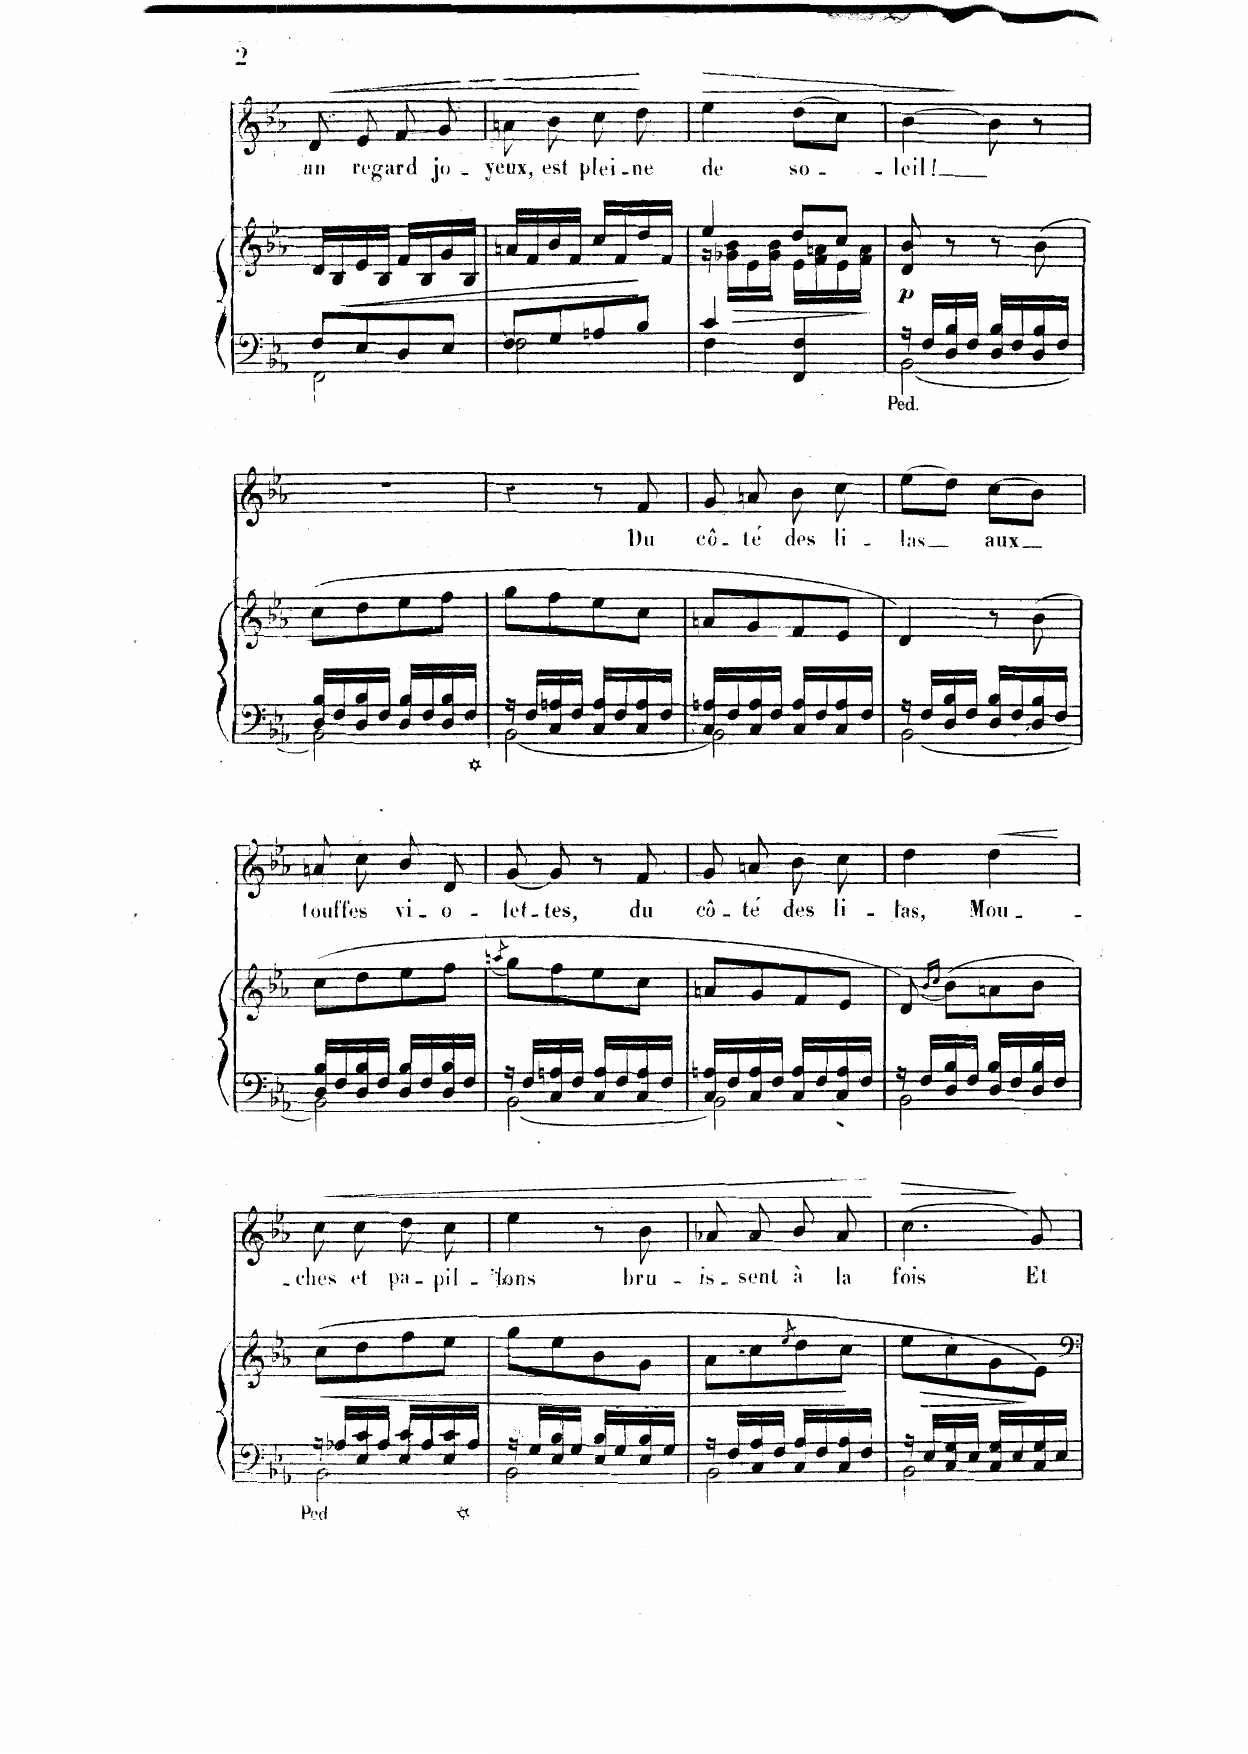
**kern	**kern	**dynam	**kern	**text	**dynam
*part2	*part2	*part2	*part1	*part1	*part1
*staff3	*staff2	*staff2/3	*staff1	*staff1	*staff1
*I"Piano	*	*	*I"Chant Voice	*	*
*I'Pno	*	*	*	*	*
*clefF4	*clefG2	*	*clefG2	*	*
*k[b-e-a-]	*k[b-e-a-]	*	*k[b-e-a-]	*	*
*M2/4	*M2/4	*	*M2/4	*	*
=17	=17	=17	=17	=17	=17
*^	*	*	*	*	*
8F/L	2FF\	16d/LL	.	8d/	un	.
!	!	!	!LO:HP:b	!	!	!
.	.	16B-/	<	.	.	.
!	!	!	!	!	!	!LO:HP:b
8E-/	.	16e-/	.	8e-/	re-	<
.	.	16B-/JJ	.	.	.	.
8D/	.	16f/LL	.	8f/	-gard	.
.	.	16B-/	.	.	.	.
8E-/J	.	16g/	.	8g/	jo-	.
.	.	16B-/JJ	.	.	.	.
=18	=18	=18	=18	=18	=18	=18
8F/L	2F\	16an/LL	.	8an\	-yeux,	.
.	.	16f/	.	.	.	.
8G/	.	16b-/	.	8b-\	est	.
.	.	16f/JJ	.	.	.	.
8An/	.	16cc/LL	.	8cc\	plei-	.
.	.	16f/	.	.	.	.
8B-/J	.	16dd/	[	8dd\	-ne	[
.	.	16f/JJ	.	.	.	.
=19	=19	=19	=19	=19	=19	=19
*	*	*^	*	*	*	*
!	!	!	!	!	!	!	!LO:HP:b
4c/	4F\	4ee-/	16r	.	4ee-\	de	>
!	!	!	!	!LO:HP:b	!	!	!
.	.	.	16g-X\ 16b-\LL	>	.	.	.
.	.	.	16e-\	.	.	.	.
.	.	.	16g-\ 16b-\JJ	.	.	.	.
4FF/ 4F/	4ryy	8dd/L	16e-\LL	.	(8dd\L	so-	.
.	.	.	16f\ 16an\	.	.	.	.
.	.	8cc/J	16e-\	.	8cc\J)	.	.
.	.	.	16f\ 16a\JJ	.	.	.	.
=20	=20	=20	=20	=20	=20	=20	=20
!	!	!	!	!LO:DY:b	!	!	!
*	*	*v	*v	*	*	*	*
16r	[2BB-\	8d/ 8b-/	p	[4b-\	-leil!	.
16F/LL	.	.	.	.	.	.
16D/ 16B-/	.	8r	.	.	.	.
16F/JJ	.	.	.	.	.	.
16D/ 16B-/LL	.	8r	.	8b-\]	.	]
16F/	.	.	.	.	.	.
16D/ 16B-/	.	(8b-\	.	8r	.	.
16F/JJ	.	.	.	.	.	.
=21	=21	=21	=21	=21	=21	=21
16D/ 16B-/LL	2BB-\]	8cc\L	.	2r	.	.
16F/	.	.	.	.	.	.
16D/ 16B-/	.	8dd\	.	.	.	.
16F/JJ	.	.	.	.	.	.
16D/ 16B-/LL	.	8ee-\	.	.	.	.
16F/	.	.	.	.	.	.
16D/ 16B-/	.	8ff\J	.	.	.	.
16F/JJ	.	.	.	.	.	.
=22	=22	=22	=22	=22	=22	=22
16r	[2BB-\	8gg\L	.	4r	.	.
16F/LL	.	.	.	.	.	.
16C/ 16An/	.	8ff\	.	.	.	.
16F/JJ	.	.	.	.	.	.
16C/ 16A/LL	.	8ee-\	.	8r	.	.
16F/	.	.	.	.	.	.
16C/ 16A/	.	8cc\J	.	8f/	Du	.
16F/JJ	.	.	.	.	.	.
=23	=23	=23	=23	=23	=23	=23
16C/ 16An/LL	2BB-\]	8an/L	.	8g/	cô-	.
16F/	.	.	.	.	.	.
16C/ 16A/	.	8g/	.	8an/	-té	.
16F/JJ	.	.	.	.	.	.
16C/ 16A/LL	.	8f/	.	8b-\	des	.
16F/	.	.	.	.	.	.
16C/ 16A/	.	8e-/J	.	8cc\	li-	.
16F/JJ	.	.	.	.	.	.
=24	=24	=24	=24	=24	=24	=24
16r	[2BB-\	4d/)	.	(8ee-\L	-las	.
16F/LL	.	.	.	.	.	.
16D/ 16B-/	.	.	.	8dd\J)	.	.
16F/JJ	.	.	.	.	.	.
16D/ 16B-/LL	.	8r	.	(8cc\L	aux	.
16F/	.	.	.	.	.	.
16D/ 16B-/	.	(8b-\	.	8b-\J)	.	.
16F/JJ	.	.	.	.	.	.
=25	=25	=25	=25	=25	=25	=25
16D/ 16B-/LL	2BB-\]	8cc\L	.	8an/	touf-	.
16F/	.	.	.	.	.	.
16D/ 16B-/	.	8dd\	.	8cc\	-fes	.
16F/JJ	.	.	.	.	.	.
16D/ 16B-/LL	.	8ee-\	.	8b-/	vi-	.
16F/	.	.	.	.	.	.
16D/ 16B-/	.	8ff\J	.	8d/	-o-	.
16F/JJ	.	.	.	.	.	.
=26	=26	=26	=26	=26	=26	=26
.	.	(8qaan/	.	.	.	.
16r	[2BB-\	8gg\L)	.	[8g/	-let-	.
16F/LL	.	.	.	.	.	.
16C/ 16An/	.	8ff\	.	8g/]	-tes,	.
16F/JJ	.	.	.	.	.	.
16C/ 16A/LL	.	8ee-\	.	8r	.	.
16F/	.	.	.	.	.	.
16C/ 16A/	.	8cc\J	.	8f/	du	.
16F/JJ	.	.	.	.	.	.
=27	=27	=27	=27	=27	=27	=27
16C/ 16An/LL	2BB-\]	8an/L	.	8g/	cô-	.
16F/	.	.	.	.	.	.
16C/ 16A/	.	8g/	.	8an/	-té	.
16F/JJ	.	.	.	.	.	.
16C/ 16A/LL	.	8f/	.	8b-\	des	.
16F/	.	.	.	.	.	.
16C/ 16A/	.	8e-/J	.	8cc\	li-	.
16F/JJ	.	.	.	.	.	.
=28	=28	=28	=28	=28	=28	=28
16r	2BB-\	8d/)	.	4dd\	-tas,	.
16F/LL	.	.	.	.	.	.
.	.	(16qb-/LL	.	.	.	.
.	.	16qcc/JJ	.	.	.	.
16D/ 16B-/	.	(8b-\L)	.	.	.	.
16F/JJ	.	.	.	.	.	.
!	!	!	!	!	!	!LO:HP:b
16D/ 16B-/LL	.	8an\	.	4dd\	Mou-	<
16F/	.	.	.	.	.	.
16D/ 16B-/	.	8b-\J	.	.	.	.
16F/JJ	.	.	.	.	.	.
*v	*v	*	*	*	*	*
.	.	.	.	.	[
=29	=29	=29	=29	=29	=29
*^	*	*	*	*	*
!	!	!	!LO:HP:b	!	!	!LO:HP:b
16r	2BB-\	8cc\L	<	8cc\	-– ches-	<
16A-X/LL	.	.	.	.	.	.
16E-/ 16c/	.	8dd\	.	8cc\	-et	.
16A-/JJ	.	.	.	.	.	.
16E-/ 16c/LL	.	8ff\	.	8dd\	pa-	.
16A-/	.	.	.	.	.	.
16E-/ 16c/	.	8ee-\J	.	8cc\	-pil-	.
16A-/JJ	.	.	.	.	.	.
=30	=30	=30	=30	=30	=30	=30
16r	2BB-\	8gg\L	.	4ee-\	-lons	.
16G/LL	.	.	.	.	.	.
16E-/ 16B-/	.	8ee-\	.	.	.	.
16G/JJ	.	.	.	.	.	.
16E-/ 16B-/LL	.	8b-\	.	8r	.	.
16G/	.	.	.	.	.	.
16E-/ 16B-/	.	8g\J	.	8b-\	bru-	.
16G/JJ	.	.	.	.	.	.
=31	=31	=31	=31	=31	=31	=31
16r	2BB-\	8a-\L	.	8a-X/	-is-	.
16F/LL	.	.	.	.	.	.
16C/ 16A-/	.	8cc\	.	8a-/	-sent	.
16F/JJ	.	.	.	.	.	.
.	.	8qee-/	.	.	.	.
16C/ 16A-/LL	.	8dd\	.	8b-\	à	.
16F/	.	.	.	.	.	.
16C/ 16A-/	.	8cc\J	.	8a-/	la	.
16F/JJ	.	.	.	.	.	.
*v	*v	*	*	*	*	*
.	.	]	.	.	[
=32	=32	=32	=32	=32	=32
*^	*	*	*	*	*
!	!	!	!	!	!	!LO:HP:b
16r	2BB-\	8ee-\L	.	(4.cc\	fois	>
16E-/LL	.	.	.	.	.	.
16C/ 16G/	.	8cc\	.	.	.	.
16E-/JJ	.	.	.	.	.	.
16C/ 16G/LL	.	8g\	.	.	.	.
16E-/	.	.	.	.	.	.
16C/ 16G/	.	8e-\J)	[	8g/)	Et	]
16E-/JJ	.	.	.	.	.	.
*v	*v	*	*	*	*	*
=	=	=	=	=	=
*-	*-	*-	*-	*-	*-
